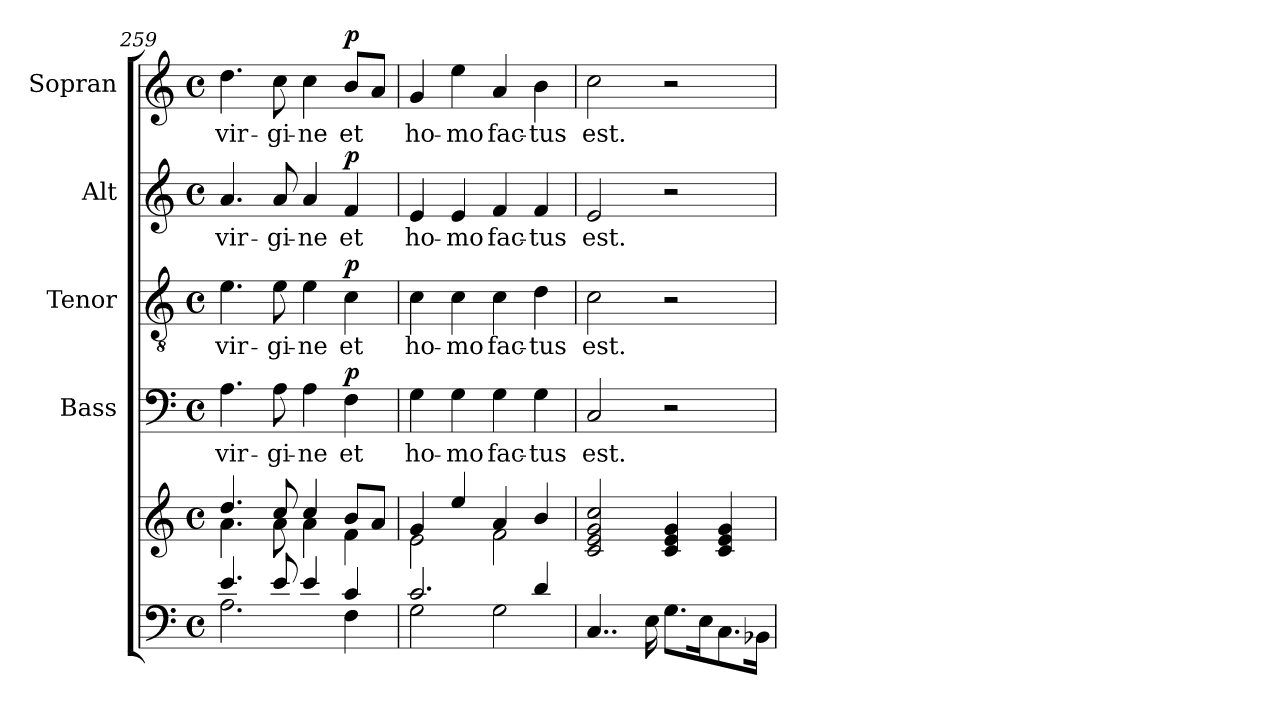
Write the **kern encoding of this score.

**kern	**kern	**kern	**text	**dynam	**kern	**text	**dynam	**kern	**text	**dynam	**kern	**text	**dynam
*part5	*part5	*part4	*part4	*part4	*part3	*part3	*part3	*part2	*part2	*part2	*part1	*part1	*part1
*staff6	*staff5	*staff4	*staff4	*staff4	*staff3	*staff3	*staff3	*staff2	*staff2	*staff2	*staff1	*staff1	*staff1
*	*	*I"Bass	*	*	*I"Tenor	*	*	*I"Alt	*	*	*I"Sopran	*	*
*	*	*I'B.	*	*	*I'T.	*	*	*I'A.	*	*	*I'S.	*	*
*clefF4	*clefG2	*clefF4	*	*	*clefGv2	*	*	*clefG2	*	*	*clefG2	*	*
*k[]	*k[]	*k[]	*	*	*k[]	*	*	*k[]	*	*	*k[]	*	*
*C:	*C:	*C:	*	*	*C:	*	*	*C:	*	*	*C:	*	*
*M4/4	*M4/4	*M4/4	*	*	*M4/4	*	*	*M4/4	*	*	*M4/4	*	*
*met(c)	*met(c)	*met(c)	*	*	*met(c)	*	*	*met(c)	*	*	*met(c)	*	*
=259	=259	=259	=259	=259	=259	=259	=259	=259	=259	=259	=259	=259	=259
*^	*^	*	*	*	*	*	*	*	*	*	*	*	*
!	!	!	!	!	!LO:LY:b	!	!	!LO:LY:b	!	!	!LO:LY:b	!	!	!LO:LY:b	!
4.e/	2.A\	4.dd/	4.a\	4.A\	vir-	.	4.e\	vir-	.	4.a/	vir-	.	4.dd\	vir-	.
!	!	!	!	!	!LO:LY:b	!	!	!LO:LY:b	!	!	!LO:LY:b	!	!	!LO:LY:b	!
8e/	.	8cc/	8a\	8A\	-gi-	.	8e\	-gi-	.	8a/	-gi-	.	8cc\	-gi-	.
!	!	!	!	!	!LO:LY:b	!	!	!LO:LY:b	!	!	!LO:LY:b	!	!	!LO:LY:b	!
4e/	.	4cc/	4a\	4A\	-ne	.	4e\	-ne	.	4a/	-ne	.	4cc\	-ne	.
!	!	!	!	!	!LO:LY:b	!LO:DY:a	!	!LO:LY:b	!LO:DY:a	!	!LO:LY:b	!LO:DY:a	!	!LO:LY:b	!LO:DY:a
4c/	4F\	8b/L	4f\	4F\	et	p	4c\	et	p	4f/	et	p	8b/L	et	p
.	.	8a/J	.	.	.	.	.	.	.	.	.	.	8a/J	.	.
=260	=260	=260	=260	=260	=260	=260	=260	=260	=260	=260	=260	=260	=260	=260	=260
!	!	!	!	!	!LO:LY:b	!	!	!LO:LY:b	!	!	!LO:LY:b	!	!	!LO:LY:b	!
2.c/	2G\	4g/	2e\	4G\	ho-	.	4c\	ho-	.	4e/	ho-	.	4g/	ho-	.
!	!	!	!	!	!LO:LY:b	!	!	!LO:LY:b	!	!	!LO:LY:b	!	!	!LO:LY:b	!
.	.	4ee/	.	4G\	-mo	.	4c\	-mo	.	4e/	-mo	.	4ee\	-mo	.
!	!	!	!	!	!LO:LY:b	!	!	!LO:LY:b	!	!	!LO:LY:b	!	!	!LO:LY:b	!
.	2G\	4a/	2f\	4G\	fac-	.	4c\	fac-	.	4f/	fac-	.	4a/	fac-	.
!	!	!	!	!	!LO:LY:b	!	!	!LO:LY:b	!	!	!LO:LY:b	!	!	!LO:LY:b	!
4d/	.	4b/	.	4G\	-tus	.	4d\	-tus	.	4f/	-tus	.	4b\	-tus	.
*v	*v	*	*	*	*	*	*	*	*	*	*	*	*	*	*
*	*v	*v	*	*	*	*	*	*	*	*	*	*	*	*
=261	=261	=261	=261	=261	=261	=261	=261	=261	=261	=261	=261	=261	=261
!	!	!	!LO:LY:b	!	!	!LO:LY:b	!	!	!LO:LY:b	!	!	!LO:LY:b	!
4..C/	2c/ 2e/ 2g/ 2cc/	2C/	est.	.	2c\	est.	.	2e/	est.	.	2cc\	est.	.
16E\	.	.	.	.	.	.	.	.	.	.	.	.	.
8.G\L	4c/ 4e/ 4g/	2r	.	.	2r	.	.	2r	.	.	2r	.	.
16E\k	.	.	.	.	.	.	.	.	.	.	.	.	.
8.C\	4c/ 4e/ 4g/	.	.	.	.	.	.	.	.	.	.	.	.
16BB-X\Jk	.	.	.	.	.	.	.	.	.	.	.	.	.
=	=	=	=	=	=	=	=	=	=	=	=	=	=
*-	*-	*-	*-	*-	*-	*-	*-	*-	*-	*-	*-	*-	*-
